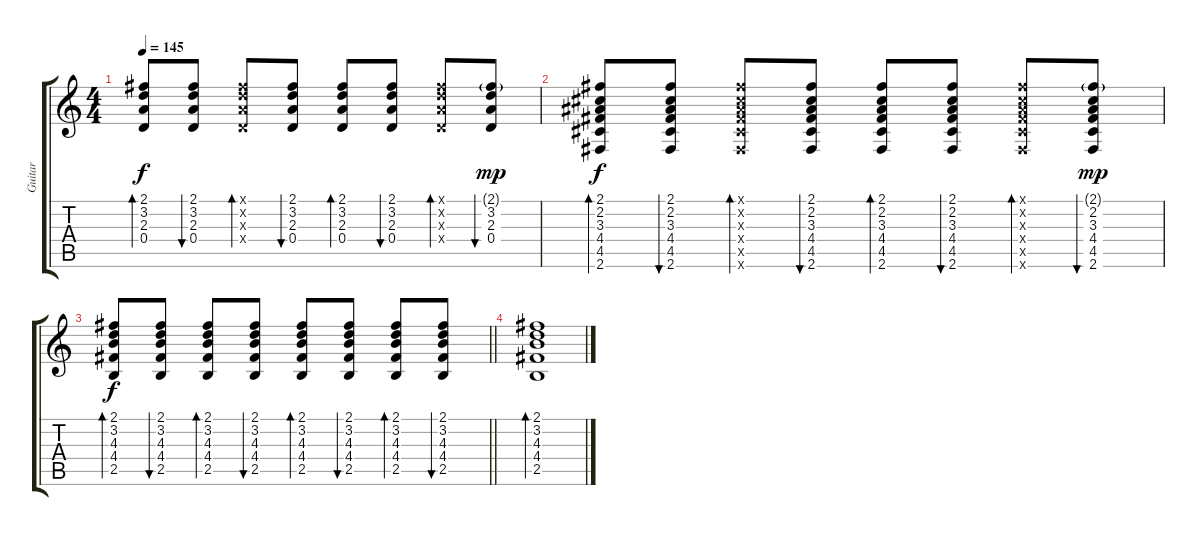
\track ("Guitar" "Guitar") {instrument acousticguitarsteel}
\staff {score tabs}
\tuning (E4 B3 G3 D3 A2 E2) {hide}
\ts (4 4)
\tempo 145
\clef g2
\ks c
(2.1 3.2 2.3 0.4).8{bd 30 dy f} (2.1 3.2 2.3 0.4).8{bu 30} (2.1{x} 3.2{x} 2.3{x} 0.4{x}).8{bd 30} (2.1 3.2 2.3 0.4).8{bu 30} (2.1 3.2 2.3 0.4).8{bd 30} (2.1 3.2 2.3 0.4).8{bu 30} (2.1{x} 3.2{x} 2.3{x} 0.4{x}).8{bd 30} (2.1{g} 3.2 2.3 0.4).8{bu 30 dy mp} |
(2.1 2.2 3.3 4.4 4.5 2.6).8{bd 30 dy f} (2.1 2.2 3.3 4.4 4.5 2.6).8{bu 30} (2.1{x} 2.2{x} 3.3{x} 4.4{x} 4.5{x} 2.6{x}).8{bd 30} (2.1 2.2 3.3 4.4 4.5 2.6).8{bu 30} (2.1 2.2 3.3 4.4 4.5 2.6).8{bd 30} (2.1 2.2 3.3 4.4 4.5 2.6).8{bu 30} (2.1{x} 2.2{x} 3.3{x} 4.4{x} 4.5{x} 2.6{x}).8{bd 30} (2.1{g} 2.2 3.3 4.4 4.5 2.6).8{bu 30 dy mp} |
\barLineRight lightlight
(2.1 3.2 4.3 4.4 2.5).8{bd 30 dy f} (2.1 3.2 4.3 4.4 2.5).8{bu 30} (2.1 3.2 4.3 4.4 2.5).8{bd 30} (2.1 3.2 4.3 4.4 2.5).8{bu 30} (2.1 3.2 4.3 4.4 2.5).8{bd 30} (2.1 3.2 4.3 4.4 2.5).8{bu 30} (2.1 3.2 4.3 4.4 2.5).8{bd 30} (2.1 3.2 4.3 4.4 2.5).8{bu 30} |
(2.1 3.2 4.3 4.4 2.5).1{bd 30}
